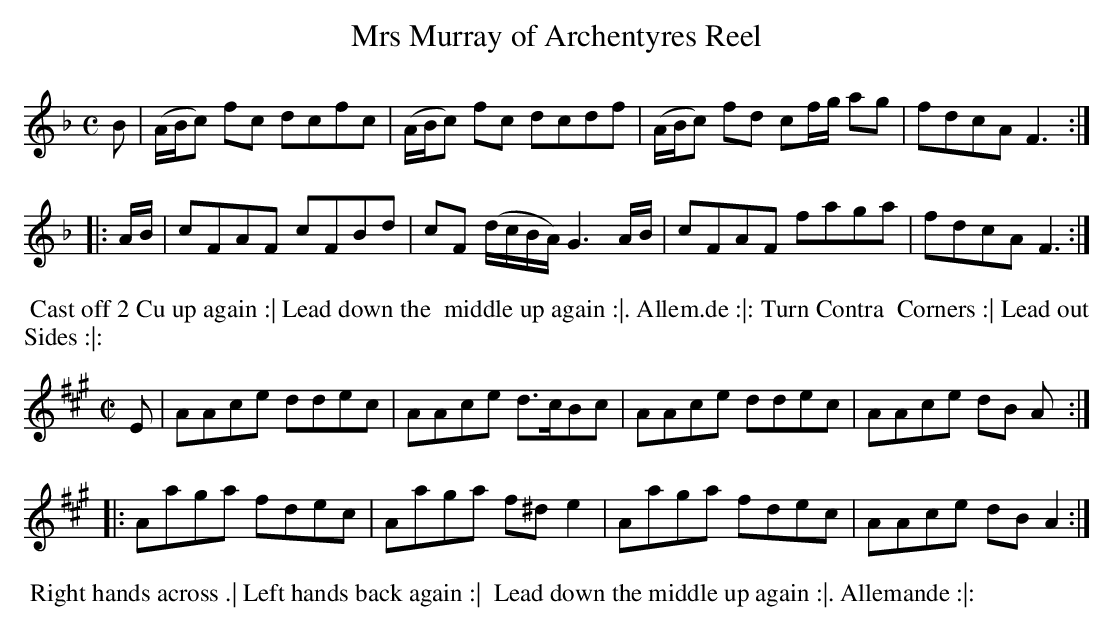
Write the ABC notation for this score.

X:1
T: Mrs Murray of Archentyres Reel
M: C
L: 1/8
K: F
B |\
(A/B/c) fc dcfc | (A/B/c) fc dcdf |\
(A/B/c) fd cf/g/ ag | fdcA F3 :|
|: A/B/ |\
cFAF cFBd | cF (d/c/B/A/) G3 A/B/ |\
cFAF faga | fdcA F3 :|
%%begintext align
%% Cast off 2 Cu up again :| Lead down the
%% middle up again :|. Allem.de :|: Turn Contra
%% Corners :| Lead out Sides :|:
%%endtext
M: C|
L: 1/8
K: A
E |\
AAce ddec | AAce d>cBc |\
AAce ddec | AAce dB A :|
|:\
Aaga fdec | Aaga f^de2 |\
Aaga fdec | AAce dBA2 :|
